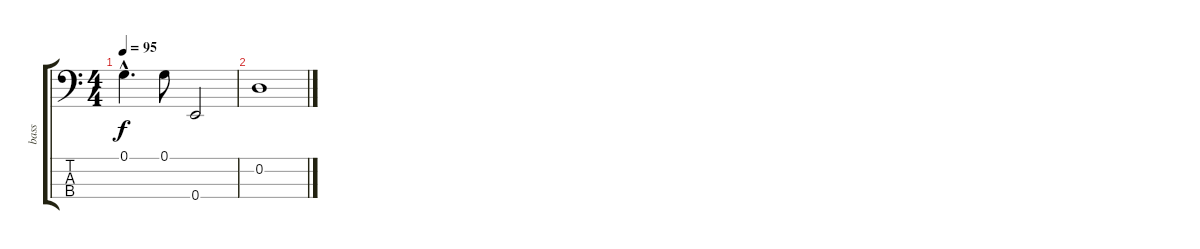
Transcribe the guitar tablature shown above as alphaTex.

\track ("bass" "bass") {instrument electricbassfinger}
\staff {score tabs}
\tuning (G2 D2 A1 E1) {hide}
\ts (4 4)
\tempo 95
\clef f4
\ks c
0.1{hac}.4{d dy f} 0.1.8 0.4.2 |
0.2.1
